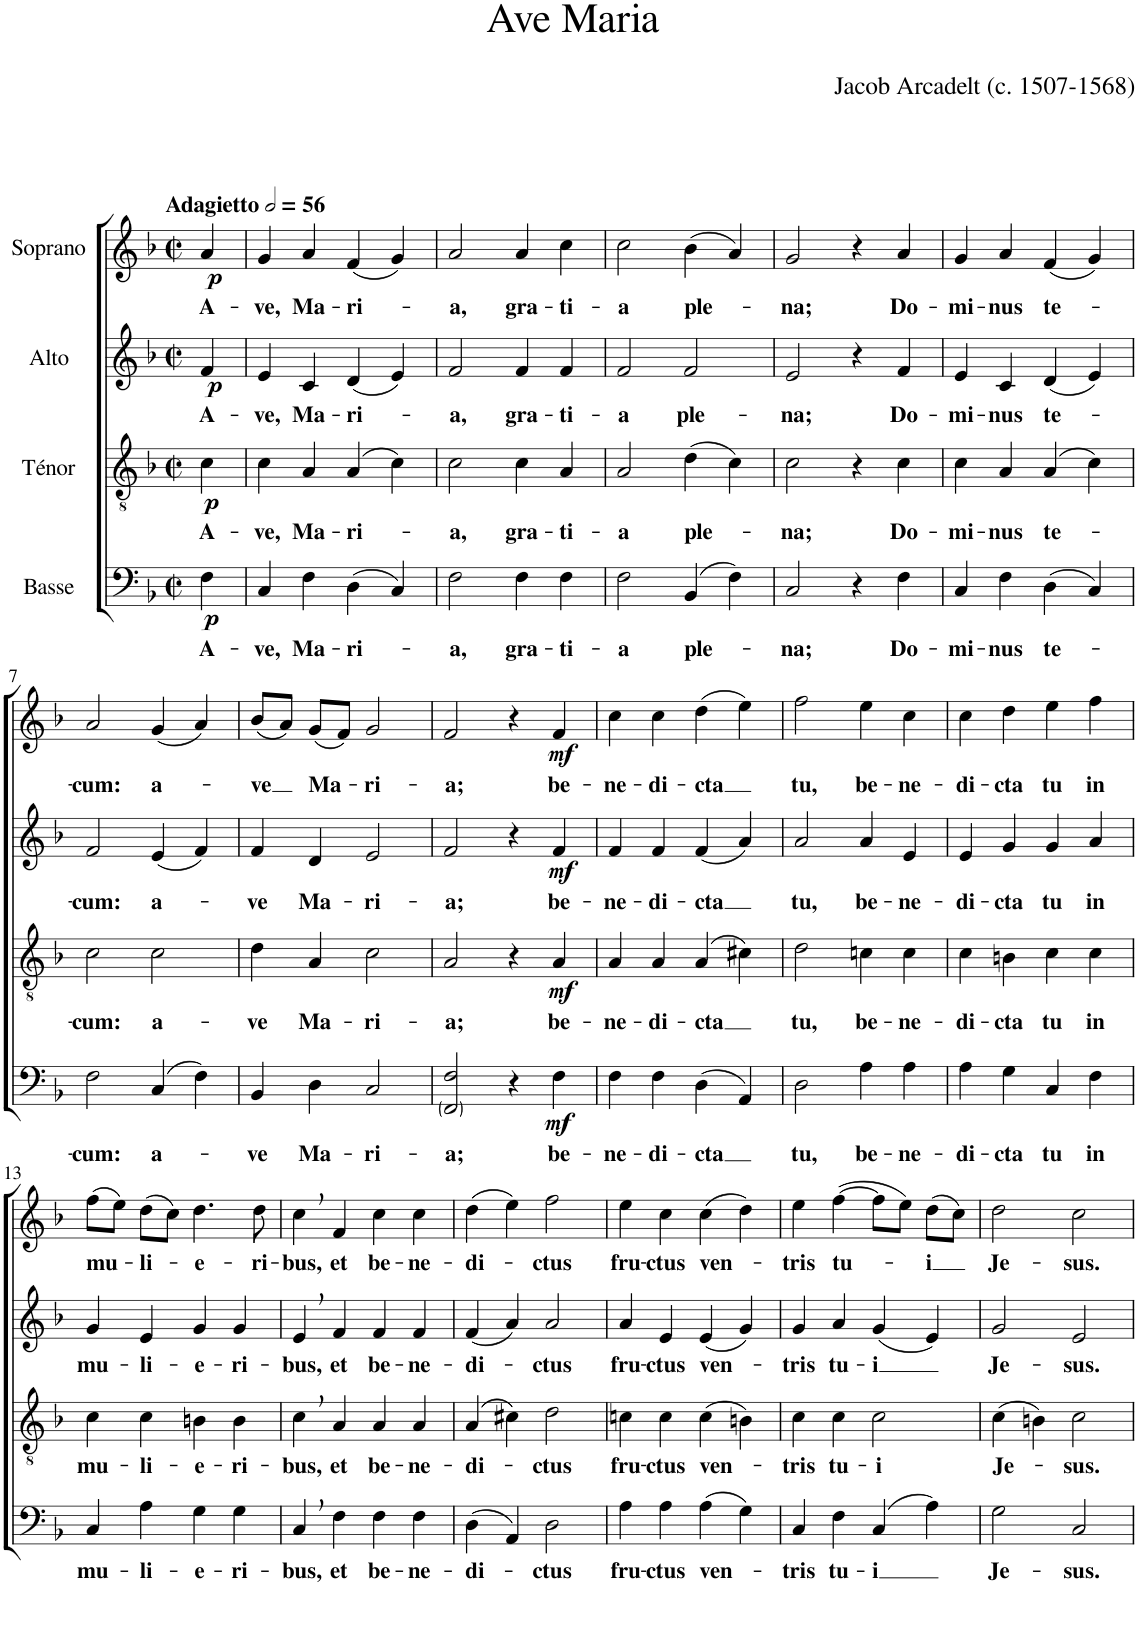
**kern	**text	**dynam	**kern	**text	**dynam	**kern	**text	**dynam	**kern	**text	**dynam
*part4	*part4	*part4	*part3	*part3	*part3	*part2	*part2	*part2	*part1	*part1	*part1
*staff4	*staff4	*staff4	*staff3	*staff3	*staff3	*staff2	*staff2	*staff2	*staff1	*staff1	*staff1
*I"Basse	*	*	*I"Ténor	*	*	*I"Alto	*	*	*I"Soprano	*	*
*clefF4	*	*	*clefGv2	*	*	*clefG2	*	*	*clefG2	*	*
*k[b-]	*	*	*k[b-]	*	*	*k[b-]	*	*	*k[b-]	*	*
*M2/2	*	*	*M2/2	*	*	*M2/2	*	*	*M2/2	*	*
*met(c|)	*	*	*met(c|)	*	*	*met(c|)	*	*	*met(c|)	*	*
*MM112	*	*	*MM112	*	*	*MM112	*	*	*MM112	*	*
=1	=1	=1	=1	=1	=1	=1	=1	=1	=1	=1	=1
!	!	!	!	!	!	!	!	!	!LO:TX:a:B:t=Adagietto	!	!
!	!LO:LY:b	!LO:DY:b	!	!LO:LY:b	!LO:DY:b	!	!LO:LY:b	!LO:DY:b	!	!LO:LY:b	!LO:DY:b
4F\	A-	p	4c\	A-	p	4f/	A-	p	4a/	A-	p
=2	=2	=2	=2	=2	=2	=2	=2	=2	=2	=2	=2
!	!LO:LY:b	!	!	!LO:LY:b	!	!	!LO:LY:b	!	!	!LO:LY:b	!
4C/	-ve,	.	4c\	-ve,	.	4e/	-ve,	.	4g/	-ve,	.
!	!LO:LY:b	!	!	!LO:LY:b	!	!	!LO:LY:b	!	!	!LO:LY:b	!
4F\	Ma-	.	4A/	Ma-	.	4c/	Ma-	.	4a/	Ma-	.
!	!LO:LY:b	!	!	!LO:LY:b	!	!	!LO:LY:b	!	!	!LO:LY:b	!
(4D\	-ri-	.	(4A/	-ri-	.	(4d/	-ri-	.	(4f/	-ri-	.
4C/)	.	.	4c\)	.	.	4e/)	.	.	4g/)	.	.
=3	=3	=3	=3	=3	=3	=3	=3	=3	=3	=3	=3
!	!LO:LY:b	!	!	!LO:LY:b	!	!	!LO:LY:b	!	!	!LO:LY:b	!
2F\	-a,	.	2c\	-a,	.	2f/	-a,	.	2a/	-a,	.
!	!LO:LY:b	!	!	!LO:LY:b	!	!	!LO:LY:b	!	!	!LO:LY:b	!
4F\	gra-	.	4c\	gra-	.	4f/	gra-	.	4a/	gra-	.
!	!LO:LY:b	!	!	!LO:LY:b	!	!	!LO:LY:b	!	!	!LO:LY:b	!
4F\	-ti-	.	4A/	-ti-	.	4f/	-ti-	.	4cc\	-ti-	.
=4	=4	=4	=4	=4	=4	=4	=4	=4	=4	=4	=4
!	!LO:LY:b	!	!	!LO:LY:b	!	!	!LO:LY:b	!	!	!LO:LY:b	!
2F\	-a	.	2A/	-a	.	2f/	-a	.	2cc\	-a	.
!	!LO:LY:b	!	!	!LO:LY:b	!	!	!LO:LY:b	!	!	!LO:LY:b	!
(4BB-/	ple-	.	(4d\	ple-	.	2f/	ple-	.	(4b-\	ple-	.
4F\)	.	.	4c\)	.	.	.	.	.	4a/)	.	.
=5	=5	=5	=5	=5	=5	=5	=5	=5	=5	=5	=5
!	!LO:LY:b	!	!	!LO:LY:b	!	!	!LO:LY:b	!	!	!LO:LY:b	!
2C/	-na;	.	2c\	-na;	.	2e/	-na;	.	2g/	-na;	.
4r	.	.	4r	.	.	4r	.	.	4r	.	.
!	!LO:LY:b	!	!	!LO:LY:b	!	!	!LO:LY:b	!	!	!LO:LY:b	!
4F\	Do-	.	4c\	Do-	.	4f/	Do-	.	4a/	Do-	.
=6	=6	=6	=6	=6	=6	=6	=6	=6	=6	=6	=6
!	!LO:LY:b	!	!	!LO:LY:b	!	!	!LO:LY:b	!	!	!LO:LY:b	!
4C/	-mi-	.	4c\	-mi-	.	4e/	-mi-	.	4g/	-mi-	.
!	!LO:LY:b	!	!	!LO:LY:b	!	!	!LO:LY:b	!	!	!LO:LY:b	!
4F\	-nus	.	4A/	-nus	.	4c/	-nus	.	4a/	-nus	.
!	!LO:LY:b	!	!	!LO:LY:b	!	!	!LO:LY:b	!	!	!LO:LY:b	!
(4D\	te-	.	(4A/	te-	.	(4d/	te-	.	(4f/	te-	.
4C/)	.	.	4c\)	.	.	4e/)	.	.	4g/)	.	.
!!LO:LB:g=z
=7	=7	=7	=7	=7	=7	=7	=7	=7	=7	=7	=7
!	!LO:LY:b	!	!	!LO:LY:b	!	!	!LO:LY:b	!	!	!LO:LY:b	!
2F\	-cum:	.	2c\	-cum:	.	2f/	-cum:	.	2a/	-cum:	.
!	!LO:LY:b	!	!	!LO:LY:b	!	!	!LO:LY:b	!	!	!LO:LY:b	!
(4C/	a-	.	2c\	a-	.	(4e/	a-	.	(4g/	a-	.
4F\)	.	.	.	.	.	4f/)	.	.	4a/)	.	.
=8	=8	=8	=8	=8	=8	=8	=8	=8	=8	=8	=8
!	!LO:LY:b	!	!	!LO:LY:b	!	!	!LO:LY:b	!	!	!LO:LY:b	!
4BB-/	-ve	.	4d\	-ve	.	4f/	-ve	.	(8b-/L	-ve	.
.	.	.	.	.	.	.	.	.	8a/J)	.	.
!	!LO:LY:b	!	!	!LO:LY:b	!	!	!LO:LY:b	!	!	!LO:LY:b	!
4D\	Ma-	.	4A/	Ma-	.	4d/	Ma-	.	(8g/L	Ma-	.
.	.	.	.	.	.	.	.	.	8f/J)	.	.
!	!LO:LY:b	!	!	!LO:LY:b	!	!	!LO:LY:b	!	!	!LO:LY:b	!
2C/	-ri-	.	2c\	-ri-	.	2e/	-ri-	.	2g/	-ri-	.
=9	=9	=9	=9	=9	=9	=9	=9	=9	=9	=9	=9
!	!LO:LY:b	!	!	!LO:LY:b	!	!	!LO:LY:b	!	!	!LO:LY:b	!
2FF/ 2F/	-a;	.	2A/	-a;	.	2f/	-a;	.	2f/	-a;	.
4r	.	.	4r	.	.	4r	.	.	4r	.	.
!	!LO:LY:b	!LO:DY:b	!	!LO:LY:b	!LO:DY:b	!	!LO:LY:b	!LO:DY:b	!	!LO:LY:b	!LO:DY:b
4F\	be-	mf	4A/	be-	mf	4f/	be-	mf	4f/	be-	mf
=10	=10	=10	=10	=10	=10	=10	=10	=10	=10	=10	=10
!	!LO:LY:b	!	!	!LO:LY:b	!	!	!LO:LY:b	!	!	!LO:LY:b	!
4F\	-ne-	.	4A/	-ne-	.	4f/	-ne-	.	4cc\	-ne-	.
!	!LO:LY:b	!	!	!LO:LY:b	!	!	!LO:LY:b	!	!	!LO:LY:b	!
4F\	-di-	.	4A/	-di-	.	4f/	-di-	.	4cc\	-di-	.
!	!LO:LY:b	!	!	!LO:LY:b	!	!	!LO:LY:b	!	!	!LO:LY:b	!
(4D\	-cta	.	(4A/	-cta	.	(4f/	-cta	.	(4dd\	-cta	.
4AA/)	.	.	4c#X\)	.	.	4a/)	.	.	4ee\)	.	.
=11	=11	=11	=11	=11	=11	=11	=11	=11	=11	=11	=11
!	!LO:LY:b	!	!	!LO:LY:b	!	!	!LO:LY:b	!	!	!LO:LY:b	!
2D\	tu,	.	2d\	tu,	.	2a/	tu,	.	2ff\	tu,	.
!	!LO:LY:b	!	!	!LO:LY:b	!	!	!LO:LY:b	!	!	!LO:LY:b	!
4A\	be-	.	4cn\	be-	.	4a/	be-	.	4ee\	be-	.
!	!LO:LY:b	!	!	!LO:LY:b	!	!	!LO:LY:b	!	!	!LO:LY:b	!
4A\	-ne-	.	4c\	-ne-	.	4e/	-ne-	.	4cc\	-ne-	.
=12	=12	=12	=12	=12	=12	=12	=12	=12	=12	=12	=12
!	!LO:LY:b	!	!	!LO:LY:b	!	!	!LO:LY:b	!	!	!LO:LY:b	!
4A\	-di-	.	4c\	-di-	.	4e/	-di-	.	4cc\	-di-	.
!	!LO:LY:b	!	!	!LO:LY:b	!	!	!LO:LY:b	!	!	!LO:LY:b	!
4G\	-cta	.	4Bn\	-cta	.	4g/	-cta	.	4dd\	-cta	.
!	!LO:LY:b	!	!	!LO:LY:b	!	!	!LO:LY:b	!	!	!LO:LY:b	!
4C/	tu	.	4c\	tu	.	4g/	tu	.	4ee\	tu	.
!	!LO:LY:b	!	!	!LO:LY:b	!	!	!LO:LY:b	!	!	!LO:LY:b	!
4F\	in	.	4c\	in	.	4a/	in	.	4ff\	in	.
!!LO:LB:g=z
=13	=13	=13	=13	=13	=13	=13	=13	=13	=13	=13	=13
!	!LO:LY:b	!	!	!LO:LY:b	!	!	!LO:LY:b	!	!	!LO:LY:b	!
4C/	mu-	.	4c\	mu-	.	4g/	mu-	.	(8ff\L	mu-	.
.	.	.	.	.	.	.	.	.	8ee\J)	.	.
!	!LO:LY:b	!	!	!LO:LY:b	!	!	!LO:LY:b	!	!	!LO:LY:b	!
4A\	-li-	.	4c\	-li-	.	4e/	-li-	.	(8dd\L	-li-	.
.	.	.	.	.	.	.	.	.	8cc\J)	.	.
!	!LO:LY:b	!	!	!LO:LY:b	!	!	!LO:LY:b	!	!	!LO:LY:b	!
4G\	-e-	.	4Bn\	-e-	.	4g/	-e-	.	4.dd\	-e-	.
!	!LO:LY:b	!	!	!LO:LY:b	!	!	!LO:LY:b	!	!	!	!
4G\	-ri-	.	4B\	-ri-	.	4g/	-ri-	.	.	.	.
!	!	!	!	!	!	!	!	!	!	!LO:LY:b	!
.	.	.	.	.	.	.	.	.	8dd\	-ri-	.
=14	=14	=14	=14	=14	=14	=14	=14	=14	=14	=14	=14
!	!LO:LY:b	!	!	!LO:LY:b	!	!	!LO:LY:b	!	!	!LO:LY:b	!
4C,/	-bus,	.	4c,\	-bus,	.	4e,/	-bus,	.	4cc,\	-bus,	.
!	!LO:LY:b	!	!	!LO:LY:b	!	!	!LO:LY:b	!	!	!LO:LY:b	!
4F\	et	.	4A/	et	.	4f/	et	.	4f/	et	.
!	!LO:LY:b	!	!	!LO:LY:b	!	!	!LO:LY:b	!	!	!LO:LY:b	!
4F\	be-	.	4A/	be-	.	4f/	be-	.	4cc\	be-	.
!	!LO:LY:b	!	!	!LO:LY:b	!	!	!LO:LY:b	!	!	!LO:LY:b	!
4F\	-ne-	.	4A/	-ne-	.	4f/	-ne-	.	4cc\	-ne-	.
=15	=15	=15	=15	=15	=15	=15	=15	=15	=15	=15	=15
!	!LO:LY:b	!	!	!LO:LY:b	!	!	!LO:LY:b	!	!	!LO:LY:b	!
(4D\	-di-	.	(4A/	-di-	.	(4f/	-di-	.	(4dd\	-di-	.
4AA/)	.	.	4c#X\)	.	.	4a/)	.	.	4ee\)	.	.
!	!LO:LY:b	!	!	!LO:LY:b	!	!	!LO:LY:b	!	!	!LO:LY:b	!
2D\	-ctus	.	2d\	-ctus	.	2a/	-ctus	.	2ff\	-ctus	.
=16	=16	=16	=16	=16	=16	=16	=16	=16	=16	=16	=16
!	!LO:LY:b	!	!	!LO:LY:b	!	!	!LO:LY:b	!	!	!LO:LY:b	!
4A\	fru-	.	4cn\	fru-	.	4a/	fru-	.	4ee\	fru-	.
!	!LO:LY:b	!	!	!LO:LY:b	!	!	!LO:LY:b	!	!	!LO:LY:b	!
4A\	-ctus	.	4c\	-ctus	.	4e/	-ctus	.	4cc\	-ctus	.
!	!LO:LY:b	!	!	!LO:LY:b	!	!	!LO:LY:b	!	!	!LO:LY:b	!
(4A\	ven-	.	(4c\	ven-	.	(4e/	ven-	.	(4cc\	ven-	.
4G\)	.	.	4Bn\)	.	.	4g/)	.	.	4dd\)	.	.
=17	=17	=17	=17	=17	=17	=17	=17	=17	=17	=17	=17
!	!LO:LY:b	!	!	!LO:LY:b	!	!	!LO:LY:b	!	!	!LO:LY:b	!
4C/	-tris	.	4c\	-tris	.	4g/	-tris	.	4ee\	-tris	.
!	!LO:LY:b	!	!	!LO:LY:b	!	!	!LO:LY:b	!	!	!LO:LY:b	!
4F\	tu-	.	4c\	tu-	.	4a/	tu-	.	([4ff\	tu-	.
!	!LO:LY:b	!	!	!LO:LY:b	!	!	!LO:LY:b	!	!	!	!
(4C/	-i	.	2c\	-i	.	(4g/	-i	.	8ff\L]	.	.
.	.	.	.	.	.	.	.	.	8ee\J)	.	.
!	!	!	!	!	!	!	!	!	!	!LO:LY:b	!
4A\)	.	.	.	.	.	4e/)	.	.	(8dd\L	-i	.
.	.	.	.	.	.	.	.	.	8cc\J)	.	.
=18	=18	=18	=18	=18	=18	=18	=18	=18	=18	=18	=18
!	!LO:LY:b	!	!	!LO:LY:b	!	!	!LO:LY:b	!	!	!LO:LY:b	!
2G\	Je-	.	(4c\	Je-	.	2g/	Je-	.	2dd\	Je-	.
.	.	.	4Bn\)	.	.	.	.	.	.	.	.
!	!LO:LY:b	!	!	!LO:LY:b	!	!	!LO:LY:b	!	!	!LO:LY:b	!
2C/	-sus.	.	2c\	-sus.	.	2e/	-sus.	.	2cc\	-sus.	.
=	=	=	=	=	=	=	=	=	=	=	=
*-	*-	*-	*-	*-	*-	*-	*-	*-	*-	*-	*-
